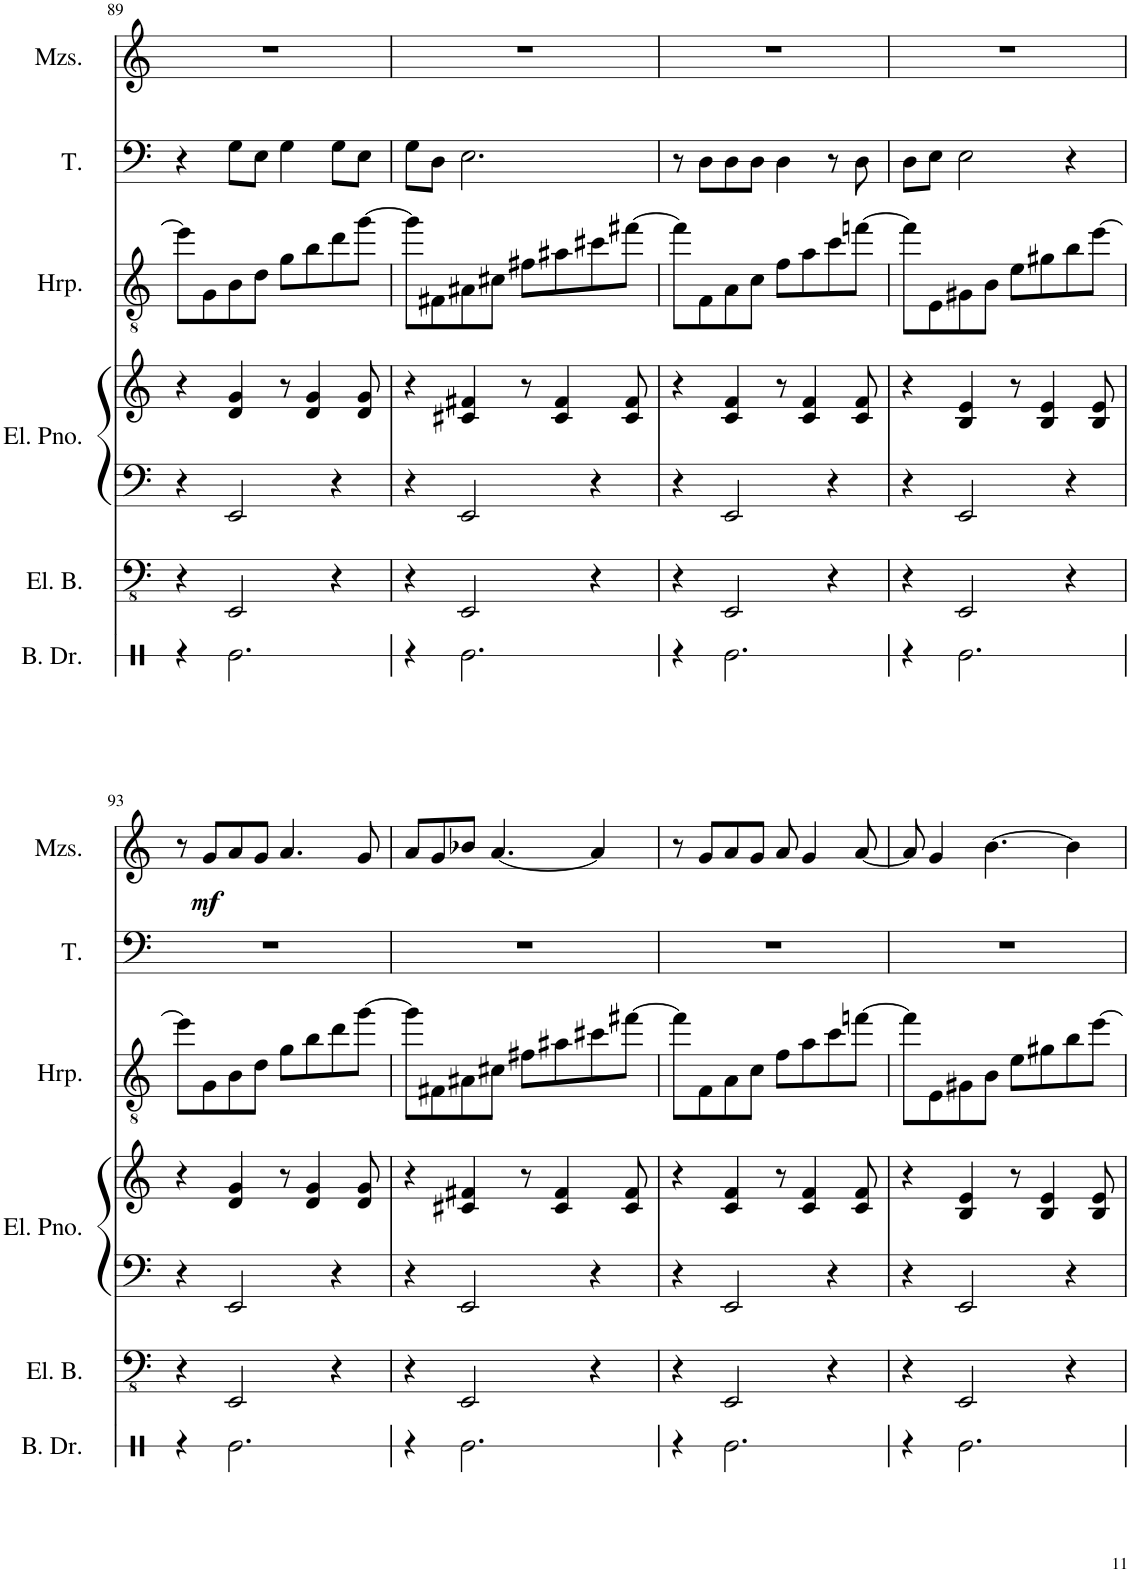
**kern	**kern	**kern	**kern	**kern	**kern	**kern	**dynam
*part6	*part5	*part4	*part4	*part3	*part2	*part1	*part1
*staff7	*staff6	*staff5	*staff4	*staff3	*staff2	*staff1	*staff1
*I"Bass Drum	*I"Electric Bass	*I"Electric Piano	*	*I"Harp	*I"Tenor	*I"Mezzo-soprano	*
*I'B. Dr.	*I'El. B.	*I'El. Pno.	*	*I'Hrp.	*I'T.	*I'Mzs.	*
!!LO:PB:g=z
*clefX	*clefFv4	*clefF4	*clefG2	*clefGv2	*clefF4	*clefG2	*
*k[]	*k[]	*k[]	*k[]	*k[]	*k[]	*k[]	*
*M4/4	*M4/4	*M4/4	*M4/4	*M4/4	*M4/4	*M4/4	*
=89	=89	=89	=89	=89	=89	=89	=89
4r	4r	4r	4r	8ee\L]	4r	1r	.
.	.	.	.	8G\	.	.	.
2.Re\	2EEE/	2EE/	4d/ 4g/	8B\	8G\L	.	.
.	.	.	.	8d\J	8E\J	.	.
.	.	.	8r	8g\L	4G\	.	.
.	.	.	4d/ 4g/	8b\	.	.	.
.	4r	4r	.	8dd\	8G\L	.	.
.	.	.	8d/ 8g/	[8gg\J	8E\J	.	.
=90	=90	=90	=90	=90	=90	=90	=90
4r	4r	4r	4r	8gg\L]	8G\L	1r	.
.	.	.	.	8F#X\	8D\J	.	.
2.Re\	2EEE/	2EE/	4c#X/ 4f#X/	8A#X\	2.E\	.	.
.	.	.	.	8c#X\J	.	.	.
.	.	.	8r	8f#X\L	.	.	.
.	.	.	4c#/ 4f#/	8a#X\	.	.	.
.	4r	4r	.	8cc#X\	.	.	.
.	.	.	8c#/ 8f#/	[8ff#X\J	.	.	.
=91	=91	=91	=91	=91	=91	=91	=91
4r	4r	4r	4r	8ff#\L]	8r	1r	.
.	.	.	.	8F\	8D\L	.	.
2.Re\	2EEE/	2EE/	4c/ 4f/	8A\	8D\	.	.
.	.	.	.	8c\J	8D\J	.	.
.	.	.	8r	8f\L	4D\	.	.
.	.	.	4c/ 4f/	8a\	.	.	.
.	4r	4r	.	8cc\	8r	.	.
.	.	.	8c/ 8f/	[8ffn\J	8D\	.	.
=92	=92	=92	=92	=92	=92	=92	=92
4r	4r	4r	4r	8ff\L]	8D\L	1r	.
.	.	.	.	8E\	8E\J	.	.
2.Re\	2EEE/	2EE/	4B/ 4e/	8G#X\	2E\	.	.
.	.	.	.	8B\J	.	.	.
.	.	.	8r	8e\L	.	.	.
.	.	.	4B/ 4e/	8g#X\	.	.	.
.	4r	4r	.	8b\	4r	.	.
.	.	.	8B/ 8e/	[8ee\J	.	.	.
!!LO:LB:g=z
=93	=93	=93	=93	=93	=93	=93	=93
4r	4r	4r	4r	8ee\L]	1r	8r	.
!	!	!	!	!	!	!	!LO:DY:b
.	.	.	.	8G\	.	8g/L	mf
2.Re\	2EEE/	2EE/	4d/ 4g/	8B\	.	8a/	.
.	.	.	.	8d\J	.	8g/J	.
.	.	.	8r	8g\L	.	4.a/	.
.	.	.	4d/ 4g/	8b\	.	.	.
.	4r	4r	.	8dd\	.	.	.
.	.	.	8d/ 8g/	[8gg\J	.	8g/	.
=94	=94	=94	=94	=94	=94	=94	=94
4r	4r	4r	4r	8gg\L]	1r	8a/L	.
.	.	.	.	8F#X\	.	8g/	.
2.Re\	2EEE/	2EE/	4c#X/ 4f#X/	8A#X\	.	8b-X/J	.
.	.	.	.	8c#X\J	.	[4.a/	.
.	.	.	8r	8f#X\L	.	.	.
.	.	.	4c#/ 4f#/	8a#X\	.	.	.
.	4r	4r	.	8cc#X\	.	4a/]	.
.	.	.	8c#/ 8f#/	[8ff#X\J	.	.	.
=95	=95	=95	=95	=95	=95	=95	=95
4r	4r	4r	4r	8ff#\L]	1r	8r	.
.	.	.	.	8F\	.	8g/L	.
2.Re\	2EEE/	2EE/	4c/ 4f/	8A\	.	8a/	.
.	.	.	.	8c\J	.	8g/J	.
.	.	.	8r	8f\L	.	8a/	.
.	.	.	4c/ 4f/	8a\	.	4g/	.
.	4r	4r	.	8cc\	.	.	.
.	.	.	8c/ 8f/	[8ffn\J	.	[8a/	.
=96	=96	=96	=96	=96	=96	=96	=96
4r	4r	4r	4r	8ff\L]	1r	8a/]	.
.	.	.	.	8E\	.	4g/	.
2.Re\	2EEE/	2EE/	4B/ 4e/	8G#X\	.	.	.
.	.	.	.	8B\J	.	[4.b\	.
.	.	.	8r	8e\L	.	.	.
.	.	.	4B/ 4e/	8g#X\	.	.	.
.	4r	4r	.	8b\	.	4b\]	.
.	.	.	8B/ 8e/	[8ee\J	.	.	.
=	=	=	=	=	=	=	=
*-	*-	*-	*-	*-	*-	*-	*-
